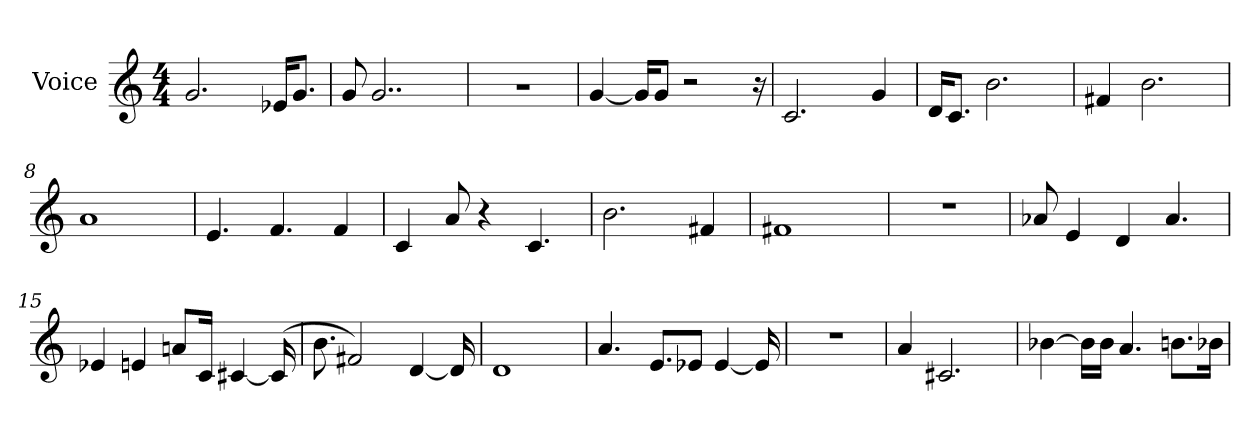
**kern
*part1
*staff1
*I"Voice
*I'Voice
*clefG2
*M4/4
=1
2.g/
16e-X/KL
8.g/J
=2
8g/
2..g/
=3
1rcc
=4
[<4g/
16g/KL]
8g/J
2rcc
16ra
=5
2.c/
4g/
=6
16d/KL
8.c/J
2.b\
=7
4f#X/
2.b\
=8
1a
=9
4.e/
4.f/
4f/
=10
4c/
8a/
4r
4.c/
=11
2.b\
4f#X/
!!LO:LB:g=z
=12
1f#X
=13
1rdd
=14
8a-X/
4e/
4d/
4.a-/
=15
4e-X/
4en/
8an/L
16c/Jk
[<4c#X/
(>16c#/]
=16
8.b\
2f#X/)
[<4d/
16d/]
=17
1d
=18
4.a/
8.e/L
8e-X/J
[<4e-/
16e-/]
=19
1rdd
=20
4a/
2.c#X/
!!LO:LB:g=z
=21
[>4b-X\
16b-\LL]
16b-\JJ
4.a/
8.bn\L
16b-X\Jk
=
*-
